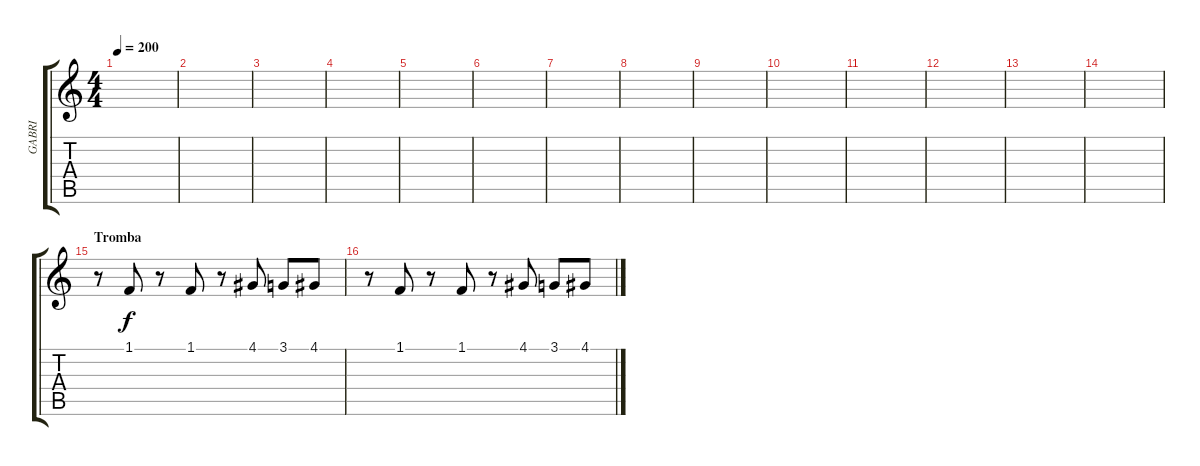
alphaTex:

\track ("GABRI" "GABRI") {instrument trombone}
\staff {score tabs}
\tuning (E4 B3 G3 D3 A2 E2) {hide}
\ts (4 4)
\tempo 200
\clef g2
\ks c
|
|
|
|
|
|
|
|
|
|
|
|
|
|
\section ("" "Tromba")
r.8 1.1.8 r.8 1.1.8 r.8 4.1.8 3.1.8 4.1.8 |
r.8 1.1.8 r.8 1.1.8 r.8 4.1.8 3.1.8 4.1.8
